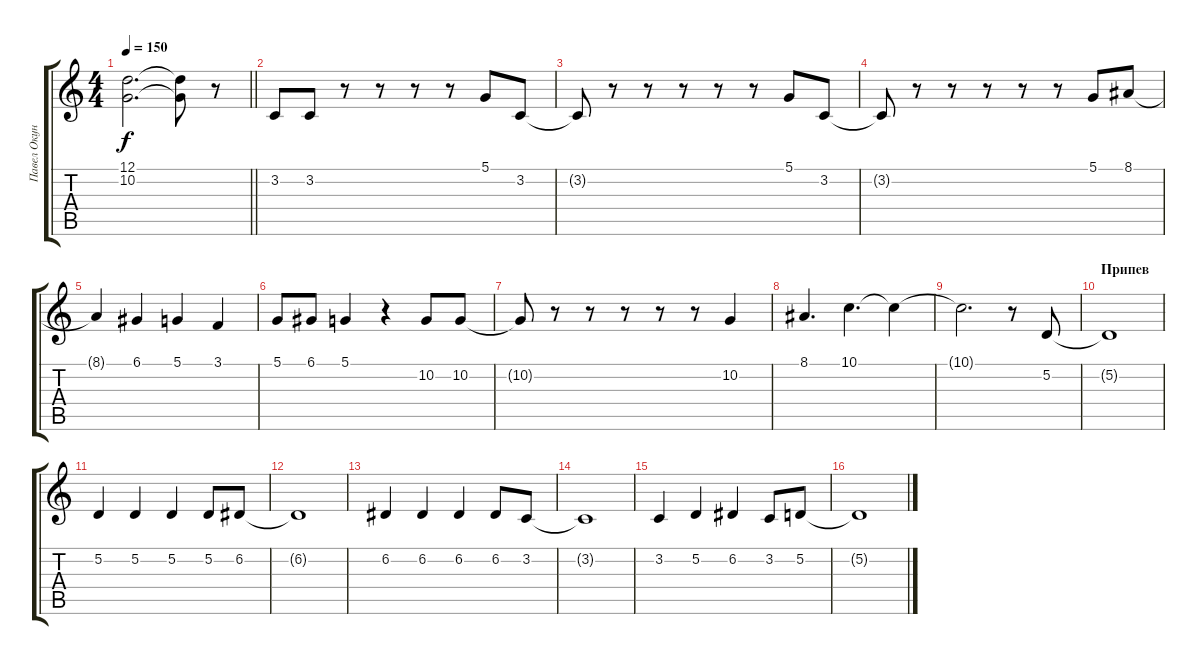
\track ("Павел Окунев" "Павел Окун") {instrument lead2sawtooth}
\staff {score tabs}
\tuning (D4 A3 F3 C3 G2 D2) {hide}
\ts (4 4)
\tempo 150
\clef g2
\barLineRight lightlight
\ks c
(12.1{t} 10.2{t}).2{d dy f} (12.1{t} 10.2{t}).8 r.8 |
3.2.8 3.2.8 r.8 r.8 r.8 r.8 5.1.8 3.2.8 |
3.2{t}.8 r.8 r.8 r.8 r.8 r.8 5.1.8 3.2.8 |
3.2{t}.8 r.8 r.8 r.8 r.8 r.8 5.1.8 8.1.8 |
8.1{t}.4 6.1.4 5.1.4 3.1.4 |
5.1.8 6.1.8 5.1.4 r.4 10.2.8 10.2.8 |
10.2{t}.8 r.8 r.8 r.8 r.8 r.8 10.2.4 |
8.1.4{d} 10.1.4{d} 10.1{t}.4 |
10.1{t}.2{d} r.8 5.2.8 |
\section ("" "Припев")
5.2{t}.1 |
5.2.4 5.2.4 5.2.4 5.2.8 6.2.8 |
6.2{t}.1 |
6.2.4 6.2.4 6.2.4 6.2.8 3.2.8 |
3.2{t}.1 |
3.2.4 5.2.4 6.2.4 3.2.8 5.2.8 |
5.2{t}.1
